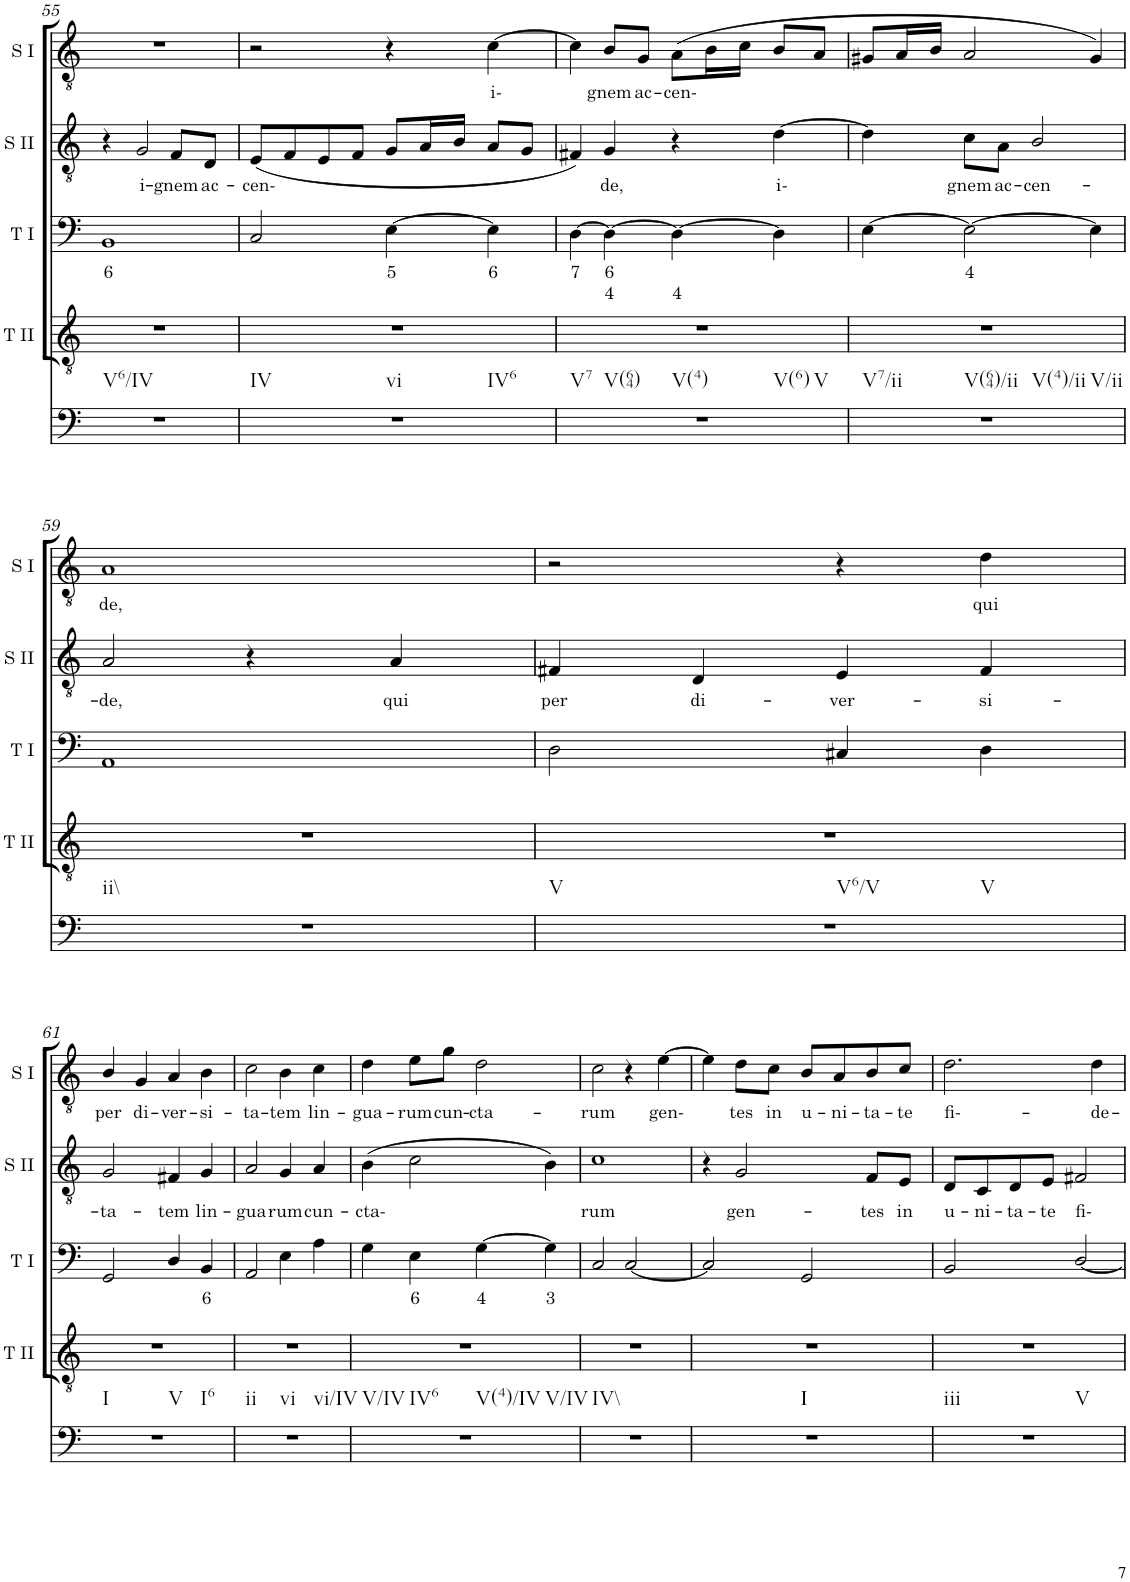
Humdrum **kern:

**kern	**kern	**kern	**text	**text	**kern	**text	**kern	**text
*part5	*part4	*part3	*part3	*part3	*part2	*part2	*part1	*part1
*staff5	*staff4	*staff3	*staff3	*staff3	*staff2	*staff2	*staff1	*staff1
*I"Continuo	*I"Tenor II	*I"Tenor I	*	*	*I"Soprano II	*	*I"Soprano I	*
*	*I'T II	*I'T I	*	*	*I'S II	*	*I'S I	*
!!LO:PB:g=z
*clefG2	*clefG2	*clefF4	*	*	*clefG2	*	*clefG2	*
*k[]	*k[]	*k[]	*	*	*k[]	*	*k[]	*
*	*	*M4/4	*	*	*M4/4	*	*M4/4	*
=55	=55	=55	=55	=55	=55	=55	=55	=55
!LO:TX:b:t=V6/IV	!	!	!	!	!	!	!	!
!	!	!	!LO:LY:b	!	!	!	!	!
1r	1r	1BB	6	.	4r	.	1r	.
!	!	!	!	!	!	!LO:LY:b	!	!
.	.	.	.	.	2G/	i-	.	.
!	!	!	!	!	!	!LO:LY:b	!	!
.	.	.	.	.	8F/L	gnem	.	.
!	!	!	!	!	!	!LO:LY:b	!	!
.	.	.	.	.	8D/J	ac-	.	.
=56	=56	=56	=56	=56	=56	=56	=56	=56
!LO:TX:b:t=IV	!	!	!	!	!	!	!	!
!LO:TX:b:t=vi	!	!	!	!	!	!	!	!
!LO:TX:b:t=IV6	!	!	!	!	!	!	!	!
!	!	!	!	!	!	!LO:LY:b	!	!
1r	1r	2C/	.	.	(8E/L	cen-	2r	.
.	.	.	.	.	8F/	.	.	.
.	.	.	.	.	8E/	.	.	.
.	.	.	.	.	8F/J	.	.	.
!	!	!	!LO:LY:b	!	!	!	!	!
.	.	[4E\	5	.	8G/L	.	4r	.
.	.	.	.	.	16A/L	.	.	.
.	.	.	.	.	16B/JJ	.	.	.
!	!	!	!LO:LY:b	!	!	!	!	!LO:LY:b
.	.	4E\]	6	.	8A/L	.	[4c\	i-
.	.	.	.	.	8G/J	.	.	.
=57	=57	=57	=57	=57	=57	=57	=57	=57
!LO:TX:b:t=V7	!	!	!	!	!	!	!	!
!LO:TX:b:t=V(64)	!	!	!	!	!	!	!	!
!LO:TX:b:t=V(4)	!	!	!	!	!	!	!	!
!LO:TX:b:t=V(6)	!	!	!	!	!	!	!	!
!LO:TX:b:t=V	!	!	!	!	!	!	!	!
!	!	!	!LO:LY:b	!	!	!	!	!
1r	1r	[4D\	7	.	4F#X/)	.	4c\]	.
!	!	!	!LO:LY:b	!LO:LY:b	!	!LO:LY:b	!	!LO:LY:b
.	.	4D\_	6	4	4G/	de,	8B/L	gnem
!	!	!	!	!	!	!	!	!LO:LY:b
.	.	.	.	.	.	.	8G/J	ac-
!	!	!	!	!LO:LY:b	!	!	!	!LO:LY:b
.	.	4D\_	.	4	4r	.	(8A\L	cen-
.	.	.	.	.	.	.	16B\L	.
.	.	.	.	.	.	.	16c\JJ	.
!	!	!	!	!	!	!LO:LY:b	!	!
.	.	4D\]	.	.	[4d\	i-	8B/L	.
.	.	.	.	.	.	.	8A/J	.
=58	=58	=58	=58	=58	=58	=58	=58	=58
!LO:TX:b:t=V7/ii	!	!	!	!	!	!	!	!
!LO:TX:b:t=V(64)/ii	!	!	!	!	!	!	!	!
!LO:TX:b:t=V(4)/ii	!	!	!	!	!	!	!	!
!LO:TX:b:t=V/ii	!	!	!	!	!	!	!	!
1r	1r	[4E\	.	.	4d\]	.	8G#X/L	.
.	.	.	.	.	.	.	16A/L	.
.	.	.	.	.	.	.	16B/JJ	.
!	!	!	!LO:LY:b	!	!	!LO:LY:b	!	!
.	.	2E\_	4	.	8c\L	gnem	2A/	.
!	!	!	!	!	!	!LO:LY:b	!	!
.	.	.	.	.	8A\J	ac-	.	.
!	!	!	!	!	!	!LO:LY:b	!	!
.	.	.	.	.	2B/	cen-	.	.
.	.	4E\]	.	.	.	.	4G#/)	.
!!LO:LB:g=z
=59	=59	=59	=59	=59	=59	=59	=59	=59
!LO:TX:b:t=ii\\	!	!	!	!	!	!	!	!
!	!	!	!	!	!	!LO:LY:b	!	!LO:LY:b
1r	1r	1AA	.	.	2A/	de,	1A	de,
.	.	.	.	.	4r	.	.	.
!	!	!	!	!	!	!LO:LY:b	!	!
.	.	.	.	.	4A/	qui	.	.
=60	=60	=60	=60	=60	=60	=60	=60	=60
!LO:TX:b:t=V	!	!	!	!	!	!	!	!
!LO:TX:b:t=V6/V	!	!	!	!	!	!	!	!
!LO:TX:b:t=V	!	!	!	!	!	!	!	!
!	!	!	!	!	!	!LO:LY:b	!	!
1r	1r	2D\	.	.	4F#X/	per	2r	.
!	!	!	!	!	!	!LO:LY:b	!	!
.	.	.	.	.	4D/	di-	.	.
!	!	!	!	!	!	!LO:LY:b	!	!
.	.	4C#X/	.	.	4E/	ver-	4r	.
!	!	!	!	!	!	!LO:LY:b	!	!LO:LY:b
.	.	4D\	.	.	4F#/	si-	4d\	qui
!!LO:LB:g=z
=61	=61	=61	=61	=61	=61	=61	=61	=61
!LO:TX:b:t=I	!	!	!	!	!	!	!	!
!LO:TX:b:t=V	!	!	!	!	!	!	!	!
!LO:TX:b:t=I6	!	!	!	!	!	!	!	!
!	!	!	!	!	!	!LO:LY:b	!	!LO:LY:b
1r	1r	2GG/	.	.	2G/	ta-	4B/	per
!	!	!	!	!	!	!	!	!LO:LY:b
.	.	.	.	.	.	.	4G/	di-
!	!	!	!	!	!	!LO:LY:b	!	!LO:LY:b
.	.	4D/	.	.	4F#X/	tem	4A/	ver-
!	!	!	!LO:LY:b	!	!	!LO:LY:b	!	!LO:LY:b
.	.	4BB/	6	.	4G/	lin-	4B\	si-
=62	=62	=62	=62	=62	=62	=62	=62	=62
!LO:TX:b:t=ii	!	!	!	!	!	!	!	!
!LO:TX:b:t=vi	!	!	!	!	!	!	!	!
!LO:TX:b:t=vi/IV	!	!	!	!	!	!	!	!
!	!	!	!	!	!	!LO:LY:b	!	!LO:LY:b
1r	1r	2AA/	.	.	2A/	gua-	2c\	ta-
!	!	!	!	!	!	!LO:LY:b	!	!LO:LY:b
.	.	4E\	.	.	4G/	rum	4B\	tem
!	!	!	!	!	!	!LO:LY:b	!	!LO:LY:b
.	.	4A\	.	.	4A/	cun-	4c\	lin-
=63	=63	=63	=63	=63	=63	=63	=63	=63
!LO:TX:b:t=V/IV	!	!	!	!	!	!	!	!
!LO:TX:b:t=IV6	!	!	!	!	!	!	!	!
!LO:TX:b:t=V(4)/IV	!	!	!	!	!	!	!	!
!LO:TX:b:t=V/IV	!	!	!	!	!	!	!	!
!	!	!	!	!	!	!LO:LY:b	!	!LO:LY:b
1r	1r	4G\	.	.	(4B\	cta-	4d\	gua-
!	!	!	!LO:LY:b	!	!	!	!	!LO:LY:b
.	.	4E\	6	.	2c\	.	8e\L	rum
!	!	!	!	!	!	!	!	!LO:LY:b
.	.	.	.	.	.	.	8g\J	cun-
!	!	!	!LO:LY:b	!	!	!	!	!LO:LY:b
.	.	[4G\	4	.	.	.	2d\	cta-
!	!	!	!LO:LY:b	!	!	!	!	!
.	.	4G\]	3	.	4B\)	.	.	.
=64	=64	=64	=64	=64	=64	=64	=64	=64
!LO:TX:b:t=IV\\	!	!	!	!	!	!	!	!
!	!	!	!	!	!	!LO:LY:b	!	!LO:LY:b
1r	1r	2C/	.	.	1c	rum	2c\	rum
.	.	[2C/	.	.	.	.	4r	.
!	!	!	!	!	!	!	!	!LO:LY:b
.	.	.	.	.	.	.	[4e\	gen-
=65	=65	=65	=65	=65	=65	=65	=65	=65
!LO:TX:b:t=I	!	!	!	!	!	!	!	!
1r	1r	2C/]	.	.	4r	.	4e\]	.
!	!	!	!	!	!	!LO:LY:b	!	!LO:LY:b
.	.	.	.	.	2G/	gen-	8d\L	tes
!	!	!	!	!	!	!	!	!LO:LY:b
.	.	.	.	.	.	.	8c\J	in
!	!	!	!	!	!	!	!	!LO:LY:b
.	.	2GG/	.	.	.	.	8B/L	u-
!	!	!	!	!	!	!	!	!LO:LY:b
.	.	.	.	.	.	.	8A/	ni-
!	!	!	!	!	!	!LO:LY:b	!	!LO:LY:b
.	.	.	.	.	8F/L	tes	8B/	ta-
!	!	!	!	!	!	!LO:LY:b	!	!LO:LY:b
.	.	.	.	.	8E/J	in	8c/J	te
=66	=66	=66	=66	=66	=66	=66	=66	=66
!LO:TX:b:t=iii	!	!	!	!	!	!	!	!
!LO:TX:b:t=V	!	!	!	!	!	!	!	!
!	!	!	!	!	!	!LO:LY:b	!	!LO:LY:b
1r	1r	2BB/	.	.	8D/L	u-	2.d\	fi--
!	!	!	!	!	!	!LO:LY:b	!	!
.	.	.	.	.	8C/	ni-	.	.
!	!	!	!	!	!	!LO:LY:b	!	!
.	.	.	.	.	8D/	ta-	.	.
!	!	!	!	!	!	!LO:LY:b	!	!
.	.	.	.	.	8E/J	te	.	.
!	!	!	!	!	!	!LO:LY:b	!	!
.	.	[2D/	.	.	2F#X/	fi-	.	.
!	!	!	!	!	!	!	!	!LO:LY:b
.	.	.	.	.	.	.	4d\	de-
=	=	=	=	=	=	=	=	=
*-	*-	*-	*-	*-	*-	*-	*-	*-
